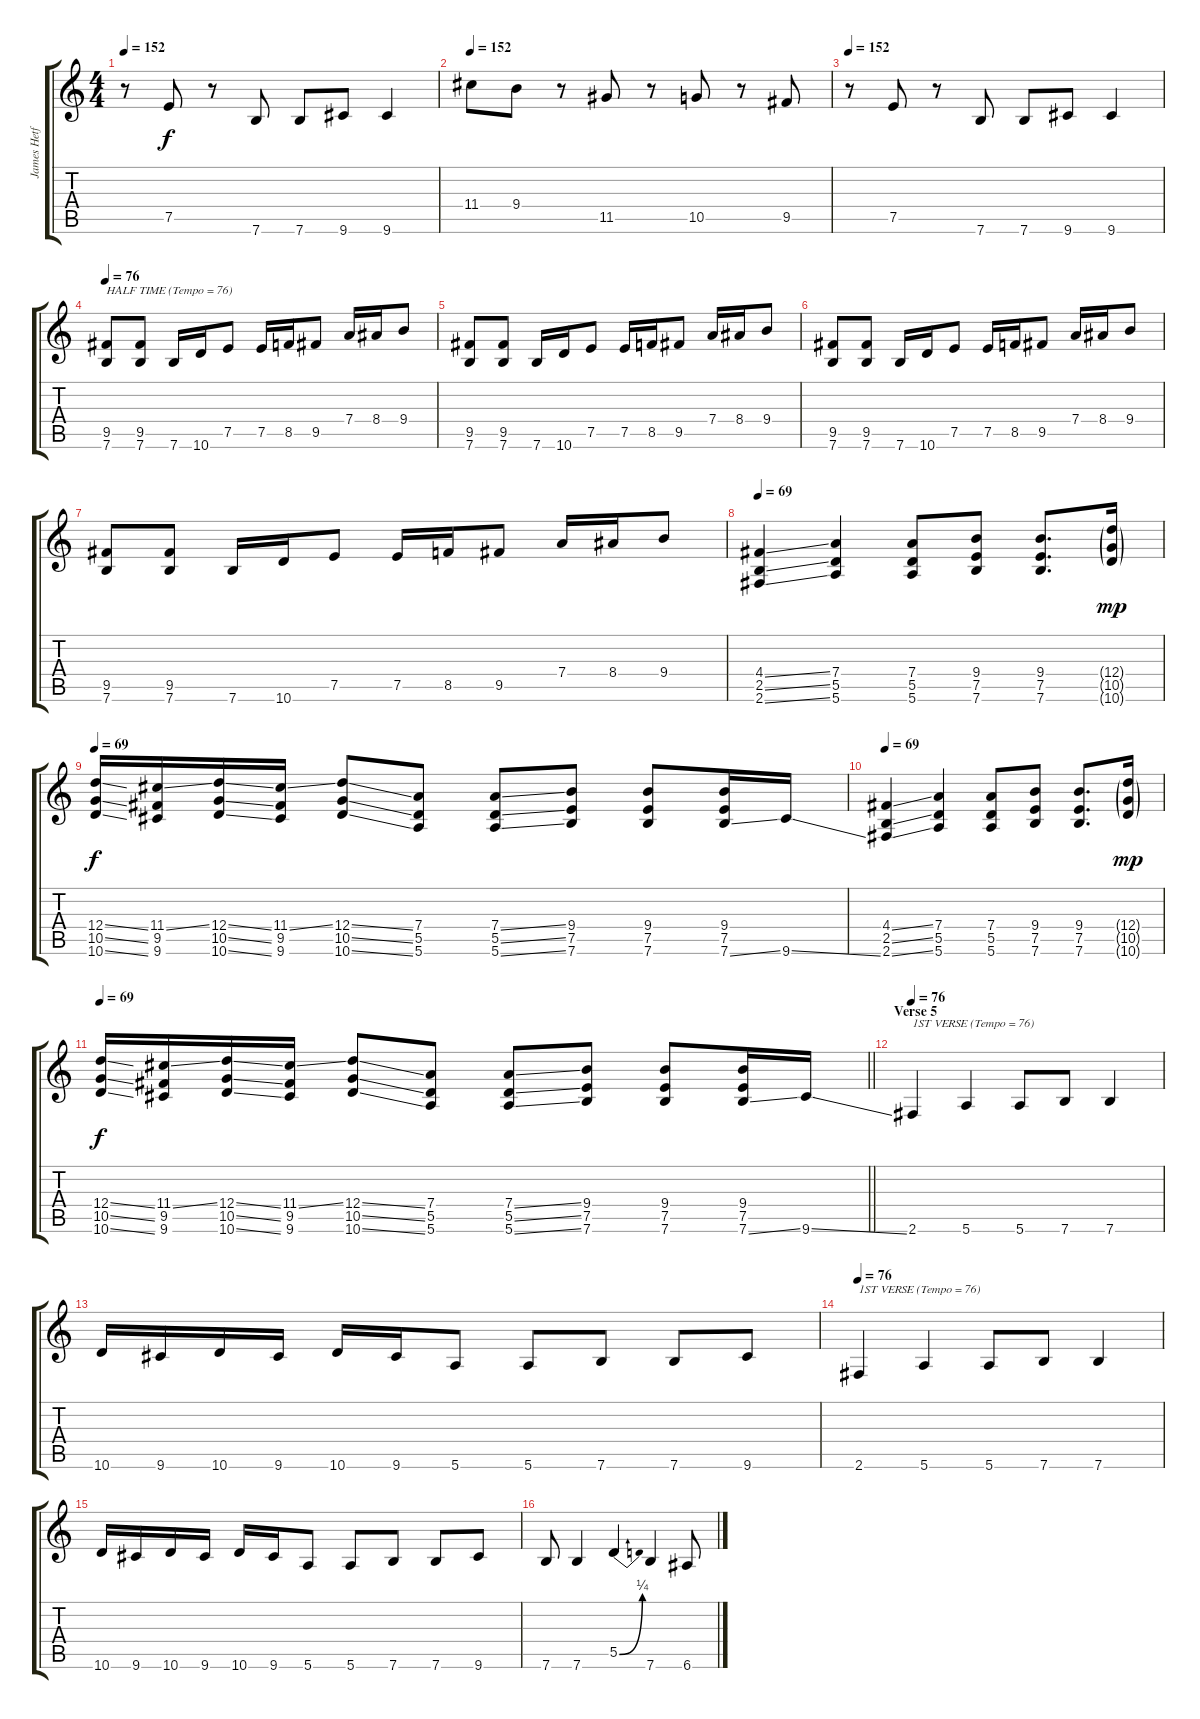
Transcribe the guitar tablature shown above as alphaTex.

\track ("James Hetfield" "James Hetf") {instrument distortionguitar}
\staff {score tabs}
\tuning (E4 B3 G3 D3 A2 E2) {hide}
\ts (4 4)
\tempo 152
\clef g2
\ks c
r.8{dy f} 7.5.8 r.8 7.6.8 7.6.8 9.6.8 9.6.4 |
\tempo 152
11.4.8 9.4.8 r.8 11.5.8 r.8 10.5.8 r.8 9.5.8 |
\tempo 152
r.8 7.5.8 r.8 7.6.8 7.6.8 9.6.8 9.6.4 |
\tempo 76
(9.5 7.6).8{txt "HALF TIME (Tempo = 76)"} (9.5 7.6).8 7.6.16 10.6.16 7.5.8 7.5.16 8.5.16 9.5.8 7.4.16 8.4.16 9.4.8 |
(9.5 7.6).8 (9.5 7.6).8 7.6.16 10.6.16 7.5.8 7.5.16 8.5.16 9.5.8 7.4.16 8.4.16 9.4.8 |
(9.5 7.6).8 (9.5 7.6).8 7.6.16 10.6.16 7.5.8 7.5.16 8.5.16 9.5.8 7.4.16 8.4.16 9.4.8 |
(9.5 7.6).8 (9.5 7.6).8 7.6.16 10.6.16 7.5.8 7.5.16 8.5.16 9.5.8 7.4.16 8.4.16 9.4.8 |
\tempo 69
(4.4{ss} 2.5{ss} 2.6{ss}).4 (7.4 5.5 5.6).4 (7.4 5.5 5.6).8 (9.4 7.5 7.6).8 (9.4 7.5 7.6).8{d} (12.4{g} 10.5{g} 10.6{g}).16{dy mp} |
\tempo 69
(12.4{ss} 10.5{ss} 10.6{ss}).16{dy f} (11.4{ss} 9.5 9.6).16 (12.4{ss} 10.5{ss} 10.6{ss}).16 (11.4{ss} 9.5 9.6).16 (12.4{ss} 10.5{ss} 10.6{ss}).8 (7.4 5.5 5.6).8 (7.4{ss} 5.5{ss} 5.6{ss}).8 (9.4 7.5 7.6).8 (9.4 7.5 7.6).8 (9.4 7.5 7.6{ss}).16 9.6{ss}.16 |
\tempo 69
(4.4{ss} 2.5{ss} 2.6{ss}).4 (7.4 5.5 5.6).4 (7.4 5.5 5.6).8 (9.4 7.5 7.6).8 (9.4 7.5 7.6).8{d} (12.4{g} 10.5{g} 10.6{g}).16{dy mp} |
\tempo 69
\barLineRight lightlight
(12.4{ss} 10.5{ss} 10.6{ss}).16{dy f} (11.4{ss} 9.5 9.6).16 (12.4{ss} 10.5{ss} 10.6{ss}).16 (11.4{ss} 9.5 9.6).16 (12.4{ss} 10.5{ss} 10.6{ss}).8 (7.4 5.5 5.6).8 (7.4{ss} 5.5{ss} 5.6{ss}).8 (9.4 7.5 7.6).8 (9.4 7.5 7.6).8 (9.4 7.5 7.6{ss}).16 9.6{ss}.16 |
\section ("" "Verse 5")
\tempo 76
2.6.4{txt "1ST VERSE (Tempo = 76)"} 5.6.4 5.6.8 7.6.8 7.6.4 |
10.6.16 9.6.16 10.6.16 9.6.16 10.6.16 9.6.16 5.6.8 5.6.8 7.6.8 7.6.8 9.6.8 |
\tempo 76
2.6.4{txt "1ST VERSE (Tempo = 76)"} 5.6.4 5.6.8 7.6.8 7.6.4 |
10.6.16 9.6.16 10.6.16 9.6.16 10.6.16 9.6.16 5.6.8 5.6.8 7.6.8 7.6.8 9.6.8 |
7.6.8 7.6.4 5.5{be (bend 0 0 60 1)}.4 7.6.4 6.6.8
